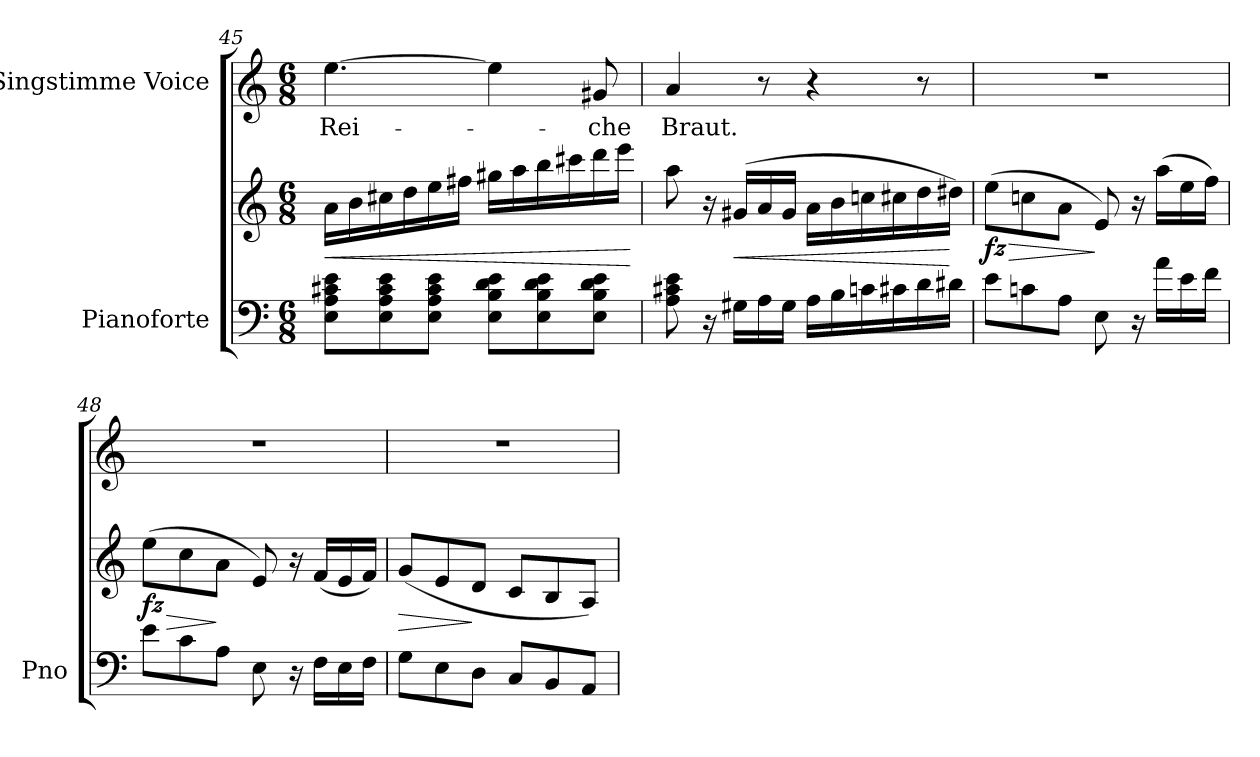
**kern	**kern	**dynam	**kern	**text
*part2	*part2	*part2	*part1	*part1
*staff3	*staff2	*staff2/3	*staff1	*staff1
*I"Pianoforte	*	*	*I"Singstimme Voice	*
*I'Pno	*	*	*	*
*clefF4	*clefG2	*	*clefG2	*
*k[]	*k[]	*	*k[]	*
*M6/8	*M6/8	*	*M6/8	*
=45	=45	=45	=45	=45
!	!	!LO:HP:b	!	!
8E\ 8A\ 8c#X\ 8e\L	16a\LL	<	[4.ee\	Rei-
.	16b\	.	.	.
8E\ 8A\ 8c#\ 8e\	16cc#X\	.	.	.
.	16dd\	.	.	.
8E\ 8A\ 8c#\ 8e\J	16ee\	.	.	.
.	16ff#X\JJ	.	.	.
8E\ 8B\ 8d\ 8e\L	16gg#X\LL	.	4ee\]	.
.	16aa\	.	.	.
8E\ 8B\ 8d\ 8e\	16bb\	.	.	.
.	16ccc#X\	.	.	.
8E\ 8B\ 8d\ 8e\J	16ddd\	.	8g#X/	-che
.	16eee\JJ	.	.	.
.	.	[	.	.
=46	=46	=46	=46	=46
8A\ 8c#X\ 8e\	8aa\	.	4a/	Braut.
16r	16r	.	.	.
!	!	!LO:HP:b	!	!
16G#X\LL	(16g#X/LL	<	.	.
16A\	16a/	.	8r	.
16G#\JJ	16g#/JJ	.	.	.
16A\LL	16a\LL	.	4r	.
16B\	16b\	.	.	.
16cn\	16ccn\	.	.	.
16c#X\	16cc#X\	.	.	.
16d\	16dd\	.	8r	.
16d#X\JJ	16dd#X\JJ)	[	.	.
=47	=47	=47	=47	=47
!	!	!LO:HP:b	!	!
!	!	!LO:DY:n=1:b	!	!
8e\L	(8ee\L	> fz	2.r	.
8cn\	8ccn\	.	.	.
8A\J	8a\J	.	.	.
8E\	8e/)	]	.	.
16r	16r	.	.	.
16a\LL	(16aa\LL	.	.	.
16e\	16ee\	.	.	.
16f\JJ	16ff\JJ)	.	.	.
=48	=48	=48	=48	=48
!	!	!LO:HP:b	!	!
!	!	!LO:DY:n=1:b	!	!
8e\L	(8ee\L	> fz	2.r	.
8c\	8cc\	.	.	.
8A\J	8a\J	]	.	.
8E\	8e/)	.	.	.
16r	16r	.	.	.
16F\LL	(16f/LL	.	.	.
16E\	16e/	.	.	.
16F\JJ	16f/JJ)	.	.	.
=49	=49	=49	=49	=49
!	!	!LO:HP:b	!	!
8G\L	(8g/L	>	2.r	.
8E\	8e/	.	.	.
8D\J	8d/J	]	.	.
8C/L	8c/L	.	.	.
8BB/	8B/	.	.	.
8AA/J	8A/J)	.	.	.
=	=	=	=	=
*-	*-	*-	*-	*-
